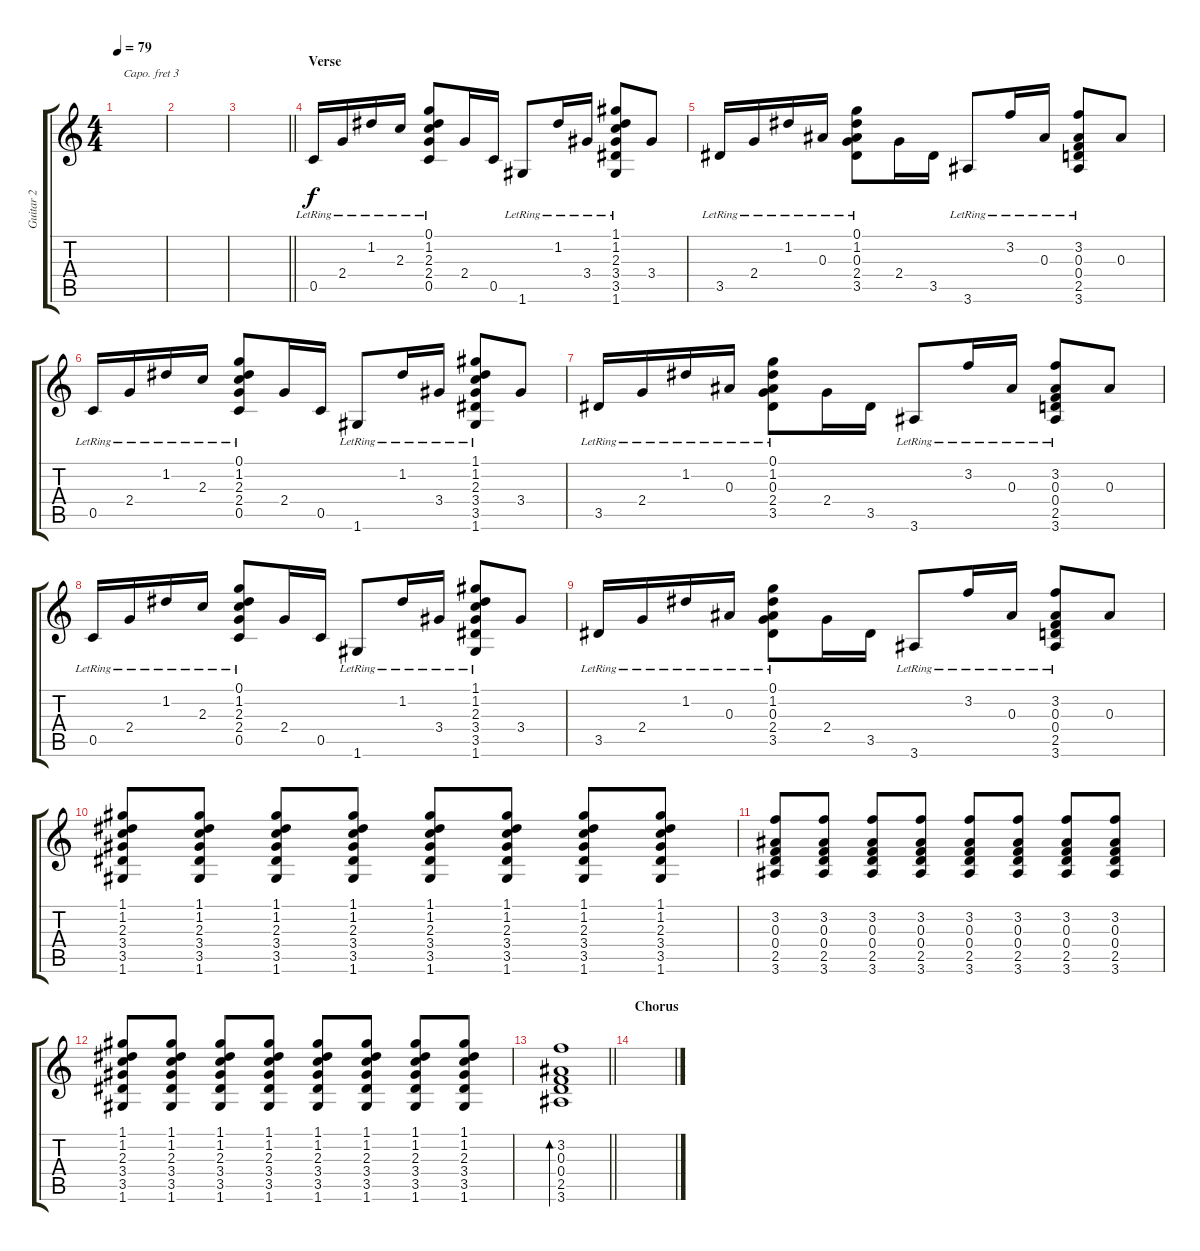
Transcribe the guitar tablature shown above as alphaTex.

\track ("Guitar 2" "Guitar 2") {instrument acousticguitarsteel}
\staff {score tabs}
\capo 3
\tuning (E4 B3 G3 D3 A2 E2) {hide}
\ts (4 4)
\tempo 79
\clef g2
\ks c
|
|
\barLineRight lightlight
|
\section ("" "Verse")
0.5{lr}.16 2.4{lr}.16 1.2{lr}.16 2.3{lr}.16 (0.1{lr} 1.2{lr} 2.3{lr} 2.4{lr} 0.5{lr}).8 2.4.16 0.5.16 1.6{lr}.8 1.2{lr}.16 3.4{lr}.16 (1.1{lr} 1.2{lr} 2.3{lr} 3.4{lr} 3.5{lr} 1.6{lr}).8 3.4.8 |
3.5{lr}.16 2.4{lr}.16 1.2{lr}.16 0.3{lr}.16 (0.1{lr} 1.2{lr} 0.3 2.4{lr} 3.5{lr}).8 2.4.16 3.5.16 3.6{lr}.8 3.2{lr}.16 0.3{lr}.16 (3.2 0.3{lr} 0.4{lr} 2.5{lr} 3.6{lr}).8 0.3.8 |
0.5{lr}.16 2.4{lr}.16 1.2{lr}.16 2.3{lr}.16 (0.1{lr} 1.2{lr} 2.3{lr} 2.4{lr} 0.5{lr}).8 2.4.16 0.5.16 1.6{lr}.8 1.2{lr}.16 3.4{lr}.16 (1.1{lr} 1.2{lr} 2.3{lr} 3.4{lr} 3.5{lr} 1.6{lr}).8 3.4.8 |
3.5{lr}.16 2.4{lr}.16 1.2{lr}.16 0.3{lr}.16 (0.1{lr} 1.2{lr} 0.3 2.4{lr} 3.5{lr}).8 2.4.16 3.5.16 3.6{lr}.8 3.2{lr}.16 0.3{lr}.16 (3.2 0.3{lr} 0.4{lr} 2.5{lr} 3.6{lr}).8 0.3.8 |
0.5{lr}.16 2.4{lr}.16 1.2{lr}.16 2.3{lr}.16 (0.1{lr} 1.2{lr} 2.3{lr} 2.4{lr} 0.5{lr}).8 2.4.16 0.5.16 1.6{lr}.8 1.2{lr}.16 3.4{lr}.16 (1.1{lr} 1.2{lr} 2.3{lr} 3.4{lr} 3.5{lr} 1.6{lr}).8 3.4.8 |
3.5{lr}.16 2.4{lr}.16 1.2{lr}.16 0.3{lr}.16 (0.1{lr} 1.2{lr} 0.3 2.4{lr} 3.5{lr}).8 2.4.16 3.5.16 3.6{lr}.8 3.2{lr}.16 0.3{lr}.16 (3.2 0.3{lr} 0.4{lr} 2.5{lr} 3.6{lr}).8 0.3.8 |
(1.1 1.2 2.3 3.4 3.5 1.6).8 (1.1 1.2 2.3 3.4 3.5 1.6).8 (1.1 1.2 2.3 3.4 3.5 1.6).8 (1.1 1.2 2.3 3.4 3.5 1.6).8 (1.1 1.2 2.3 3.4 3.5 1.6).8 (1.1 1.2 2.3 3.4 3.5 1.6).8 (1.1 1.2 2.3 3.4 3.5 1.6).8 (1.1 1.2 2.3 3.4 3.5 1.6).8 |
(3.2 0.3 0.4 2.5 3.6).8 (3.2 0.3 0.4 2.5 3.6).8 (3.2 0.3 0.4 2.5 3.6).8 (3.2 0.3 0.4 2.5 3.6).8 (3.2 0.3 0.4 2.5 3.6).8 (3.2 0.3 0.4 2.5 3.6).8 (3.2 0.3 0.4 2.5 3.6).8 (3.2 0.3 0.4 2.5 3.6).8 |
(1.1 1.2 2.3 3.4 3.5 1.6).8 (1.1 1.2 2.3 3.4 3.5 1.6).8 (1.1 1.2 2.3 3.4 3.5 1.6).8 (1.1 1.2 2.3 3.4 3.5 1.6).8 (1.1 1.2 2.3 3.4 3.5 1.6).8 (1.1 1.2 2.3 3.4 3.5 1.6).8 (1.1 1.2 2.3 3.4 3.5 1.6).8 (1.1 1.2 2.3 3.4 3.5 1.6).8 |
\barLineRight lightlight
(3.2 0.3 0.4 2.5 3.6).1{bd 60} |
\section ("" "Chorus")
